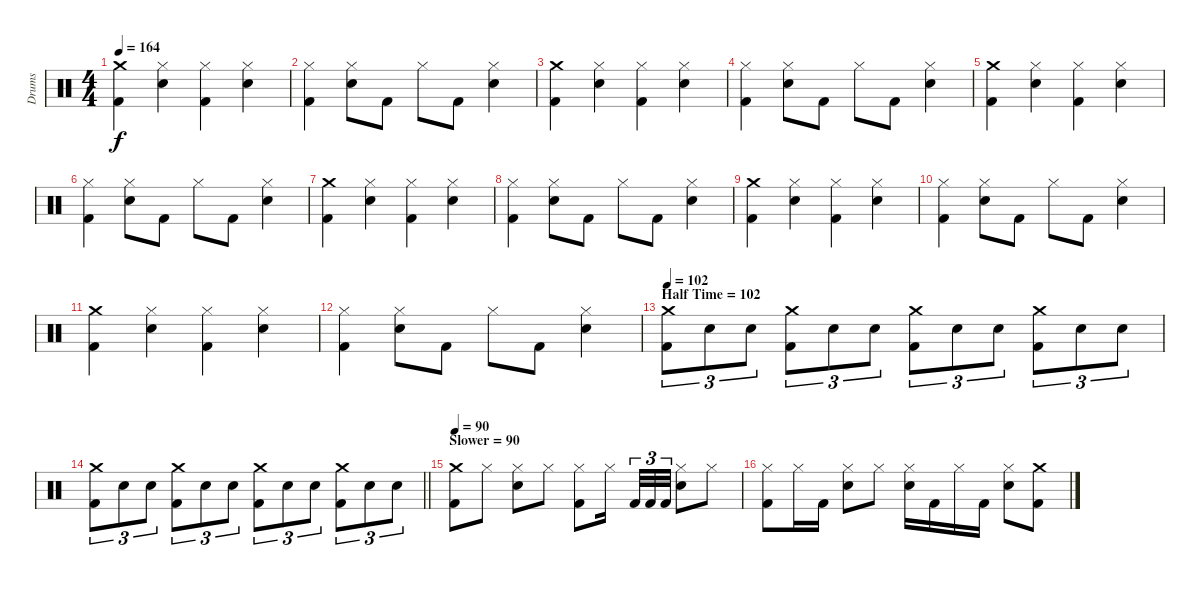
\track ("Drums" "Drums") {instrument percussion}
\staff {score}
\articulation defaults
\ts (4 4)
\tempo 164
\clef neutral
\ks c
("Kick (hit) 2" "Crash medium (hit)").4{dy f} ("Hi-Hat (closed)" "Snare (hit) 2").4 ("Hi-Hat (closed)" "Kick (hit) 2").4 ("Snare (hit) 2" "Hi-Hat (closed)").4 |
("Hi-Hat (closed)" "Kick (hit) 2").4 ("Snare (hit) 2" "Hi-Hat (closed)").8 "Kick (hit) 2".8 "Hi-Hat (closed)".8 "Kick (hit) 2".8 ("Snare (hit) 2" "Hi-Hat (closed)").4 |
("Kick (hit) 2" "Crash medium (hit)").4 ("Hi-Hat (closed)" "Snare (hit) 2").4 ("Hi-Hat (closed)" "Kick (hit) 2").4 ("Snare (hit) 2" "Hi-Hat (closed)").4 |
("Hi-Hat (closed)" "Kick (hit) 2").4 ("Snare (hit) 2" "Hi-Hat (closed)").8 "Kick (hit) 2".8 "Hi-Hat (closed)".8 "Kick (hit) 2".8 ("Snare (hit) 2" "Hi-Hat (closed)").4 |
("Kick (hit) 2" "Crash medium (hit)").4 ("Hi-Hat (closed)" "Snare (hit) 2").4 ("Hi-Hat (closed)" "Kick (hit) 2").4 ("Snare (hit) 2" "Hi-Hat (closed)").4 |
("Hi-Hat (closed)" "Kick (hit) 2").4 ("Snare (hit) 2" "Hi-Hat (closed)").8 "Kick (hit) 2".8 "Hi-Hat (closed)".8 "Kick (hit) 2".8 ("Snare (hit) 2" "Hi-Hat (closed)").4 |
("Kick (hit) 2" "Crash medium (hit)").4 ("Hi-Hat (closed)" "Snare (hit) 2").4 ("Hi-Hat (closed)" "Kick (hit) 2").4 ("Snare (hit) 2" "Hi-Hat (closed)").4 |
("Hi-Hat (closed)" "Kick (hit) 2").4 ("Snare (hit) 2" "Hi-Hat (closed)").8 "Kick (hit) 2".8 "Hi-Hat (closed)".8 "Kick (hit) 2".8 ("Snare (hit) 2" "Hi-Hat (closed)").4 |
("Kick (hit) 2" "Crash medium (hit)").4 ("Hi-Hat (closed)" "Snare (hit) 2").4 ("Hi-Hat (closed)" "Kick (hit) 2").4 ("Snare (hit) 2" "Hi-Hat (closed)").4 |
("Hi-Hat (closed)" "Kick (hit) 2").4 ("Snare (hit) 2" "Hi-Hat (closed)").8 "Kick (hit) 2".8 "Hi-Hat (closed)".8 "Kick (hit) 2".8 ("Snare (hit) 2" "Hi-Hat (closed)").4 |
("Kick (hit) 2" "Crash medium (hit)").4 ("Hi-Hat (closed)" "Snare (hit) 2").4 ("Hi-Hat (closed)" "Kick (hit) 2").4 ("Snare (hit) 2" "Hi-Hat (closed)").4 |
("Hi-Hat (closed)" "Kick (hit) 2").4 ("Snare (hit) 2" "Hi-Hat (closed)").8 "Kick (hit) 2".8 "Hi-Hat (closed)".8 "Kick (hit) 2".8 ("Snare (hit) 2" "Hi-Hat (closed)").4 |
\section ("" "Half Time = 102")
\tempo 102
("Kick (hit) 2" "Crash medium (hit)").8{tu (3 2)} "Snare (hit) 2".8{tu (3 2)} "Snare (hit) 2".8{tu (3 2)} ("Kick (hit) 2" "Crash medium (hit)").8{tu (3 2)} "Snare (hit) 2".8{tu (3 2)} "Snare (hit) 2".8{tu (3 2)} ("Kick (hit) 2" "Crash medium (hit)").8{tu (3 2)} "Snare (hit) 2".8{tu (3 2)} "Snare (hit) 2".8{tu (3 2)} ("Kick (hit) 2" "Crash medium (hit)").8{tu (3 2)} "Snare (hit) 2".8{tu (3 2)} "Snare (hit) 2".8{tu (3 2)} |
\barLineRight lightlight
("Kick (hit) 2" "Crash medium (hit)").8{tu (3 2)} "Snare (hit) 2".8{tu (3 2)} "Snare (hit) 2".8{tu (3 2)} ("Kick (hit) 2" "Crash medium (hit)").8{tu (3 2)} "Snare (hit) 2".8{tu (3 2)} "Snare (hit) 2".8{tu (3 2)} ("Kick (hit) 2" "Crash medium (hit)").8{tu (3 2)} "Snare (hit) 2".8{tu (3 2)} "Snare (hit) 2".8{tu (3 2)} ("Kick (hit) 2" "Crash medium (hit)").8{tu (3 2)} "Snare (hit) 2".8{tu (3 2)} "Snare (hit) 2".8{tu (3 2)} |
\section ("" "Slower = 90")
\tempo 90
("Crash medium (hit)" "Kick (hit) 2").8 "Hi-Hat (closed)".8 ("Snare (hit) 2" "Hi-Hat (closed)").8 "Hi-Hat (closed)".8 ("Hi-Hat (closed)" "Kick (hit) 2").8 "Hi-Hat (closed)".16 "Kick (hit) 2".32{tu (3 2)} "Kick (hit) 2".32{tu (3 2)} "Kick (hit) 2".32{tu (3 2)} ("Snare (hit) 2" "Hi-Hat (closed)").8 "Hi-Hat (closed)".8 |
("Hi-Hat (closed)" "Kick (hit) 2").8 "Hi-Hat (closed)".16 "Kick (hit) 2".16 ("Snare (hit) 2" "Hi-Hat (closed)").8 "Hi-Hat (closed)".8 ("Snare (hit) 2" "Hi-Hat (closed)").16 "Kick (hit) 2".16 "Hi-Hat (closed)".16 "Kick (hit) 2".16 ("Snare (hit) 2" "Hi-Hat (closed)").8 ("Crash medium (hit)" "Kick (hit) 2").8
